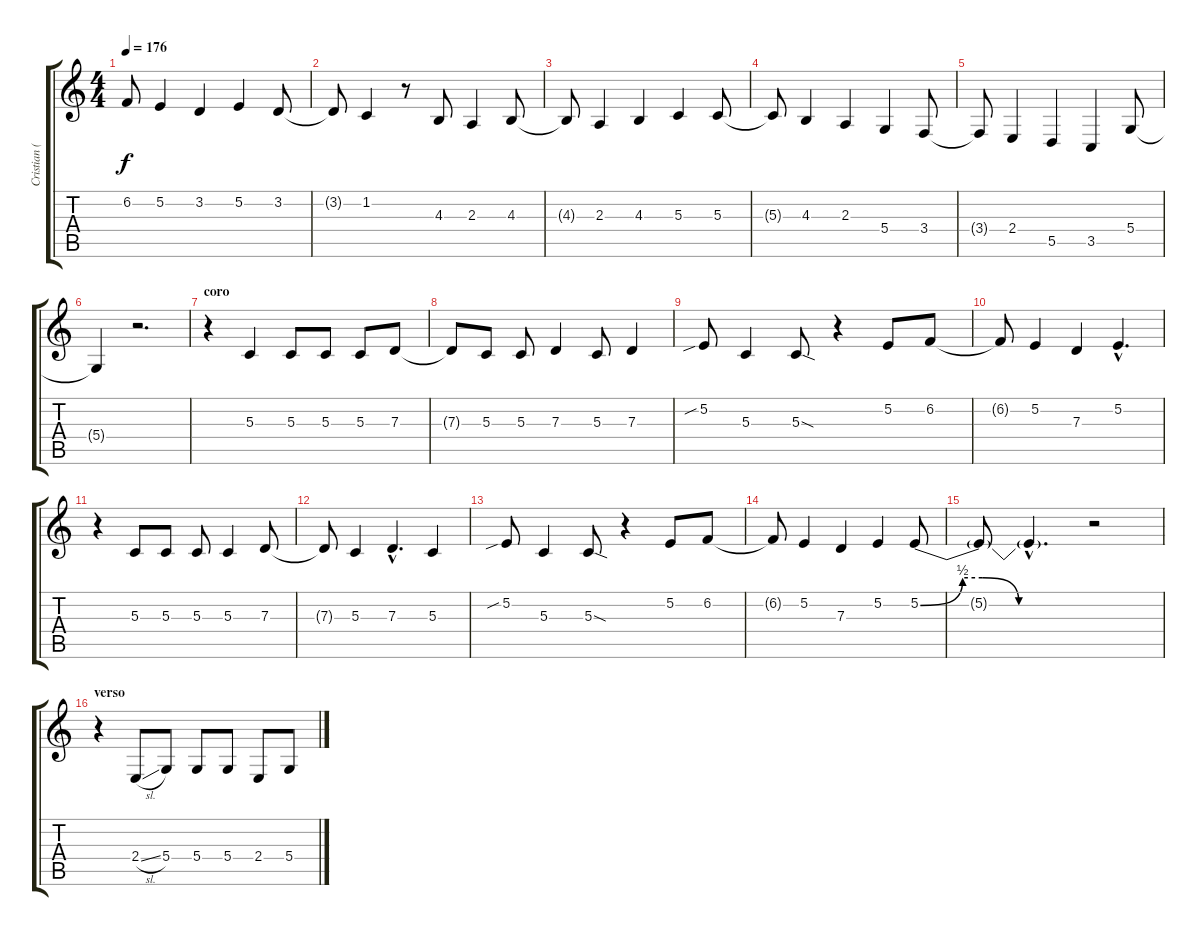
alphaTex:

\track ("Cristian (voz)" "Cristian (") {instrument lead6voice}
\staff {score tabs}
\tuning (E4 B3 G3 D3 A2 E2) {hide}
\ts (4 4)
\tempo 176
\clef g2
\ks c
6.2{t}.8{dy f} 5.2.4 3.2.4 5.2.4 3.2.8 |
3.2{t}.8 1.2.4 r.8 4.3.8 2.3.4 4.3.8 |
4.3{t}.8 2.3.4 4.3.4 5.3.4 5.3.8 |
5.3{t}.8 4.3.4 2.3.4 5.4.4 3.4.8 |
3.4{t}.8 2.4.4 5.5.4 3.5.4 5.4.8 |
5.4{t}.4 r.2{d} |
\section ("" "coro")
r.4{volume 14 balance 2} 5.3.4 5.3.8 5.3.8 5.3.8 7.3.8 |
7.3{t}.8 5.3.8 5.3.8 7.3.4 5.3.8 7.3.4 |
5.2{sib}.8 5.3.4 5.3{sod}.8 r.4 5.2.8 6.2.8 |
6.2{t}.8 5.2.4 7.3.4 5.2{hac}.4{d} |
r.4 5.3.8 5.3.8 5.3.8 5.3.4 7.3.8 |
7.3{t}.8 5.3.4 7.3{hac}.4{d} 5.3.4 |
5.2{sib}.8 5.3.4 5.3{sod}.8 r.4 5.2.8{volume 15 balance 8} 6.2.8 |
6.2{t}.8 5.2.4 7.3.4 5.2.4 5.2{be (custom 0 0 15 2 22 2 35 0 45 0 60 0)}.8 |
5.2{t}.8 5.2{hac t}.4{d} r.2 |
\section ("" "verso")
r.4 2.4{sl}.8 5.4.8 5.4.8 5.4.8 2.4.8 5.4.8
